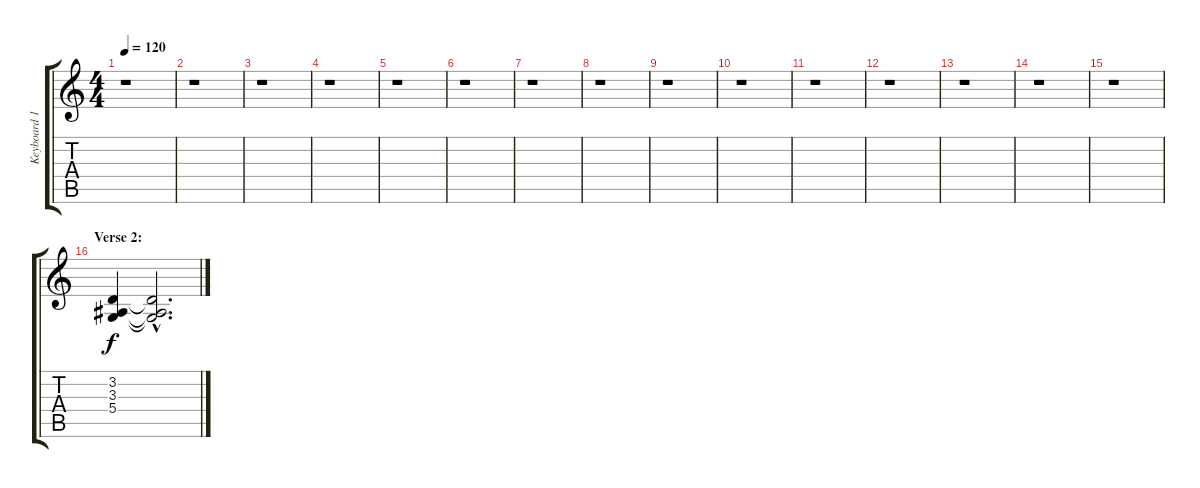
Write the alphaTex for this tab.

\track ("Keyboard 1" "Keyboard 1") {instrument stringensemble1}
\staff {score tabs}
\tuning (E4 B3 G3 D3 A2 E2) {hide}
\ts (4 4)
\tempo 120
\clef g2
\ks c
r.1{dy f} |
r.1 |
r.1 |
r.1 |
r.1 |
r.1 |
r.1 |
r.1 |
r.1 |
r.1 |
r.1 |
r.1 |
r.1 |
r.1 |
r.1 |
\section ("" "Verse 2:")
(3.2 3.3 5.4).4{volume 10 instrument pad3polysynth} (3.2{hac t} 3.3{hac t} 5.4{hac t}).2{d volume 2}
